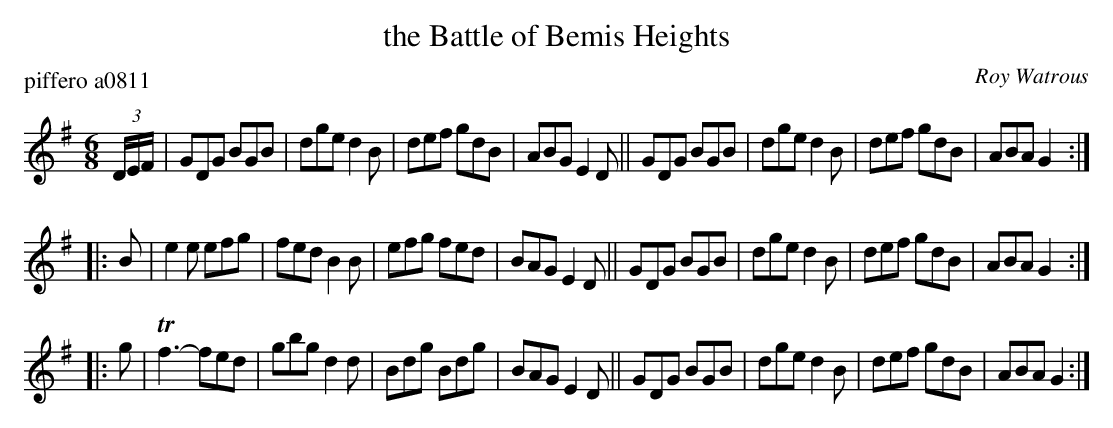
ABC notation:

X:1
T: the Battle of Bemis Heights
P: piffero a0811
O: Roy Watrous
M: 6/8
L: 1/8
K: G
(3D/E/F/ |\
GDG BGB | dge d2B | def gdB | ABG E2D ||\
GDG BGB | dge d2B | def gdB | ABA G2 :|
|: B |\
e2e efg | fed B2B | efg fed | BAG E2D ||\
GDG BGB | dge d2B | def gdB | ABA G2 :|
|: g |\
Tf3-fed | gbg d2d | Bdg Bdg | BAG E2D ||\
GDG BGB | dge d2B | def gdB | ABA G2 :|
